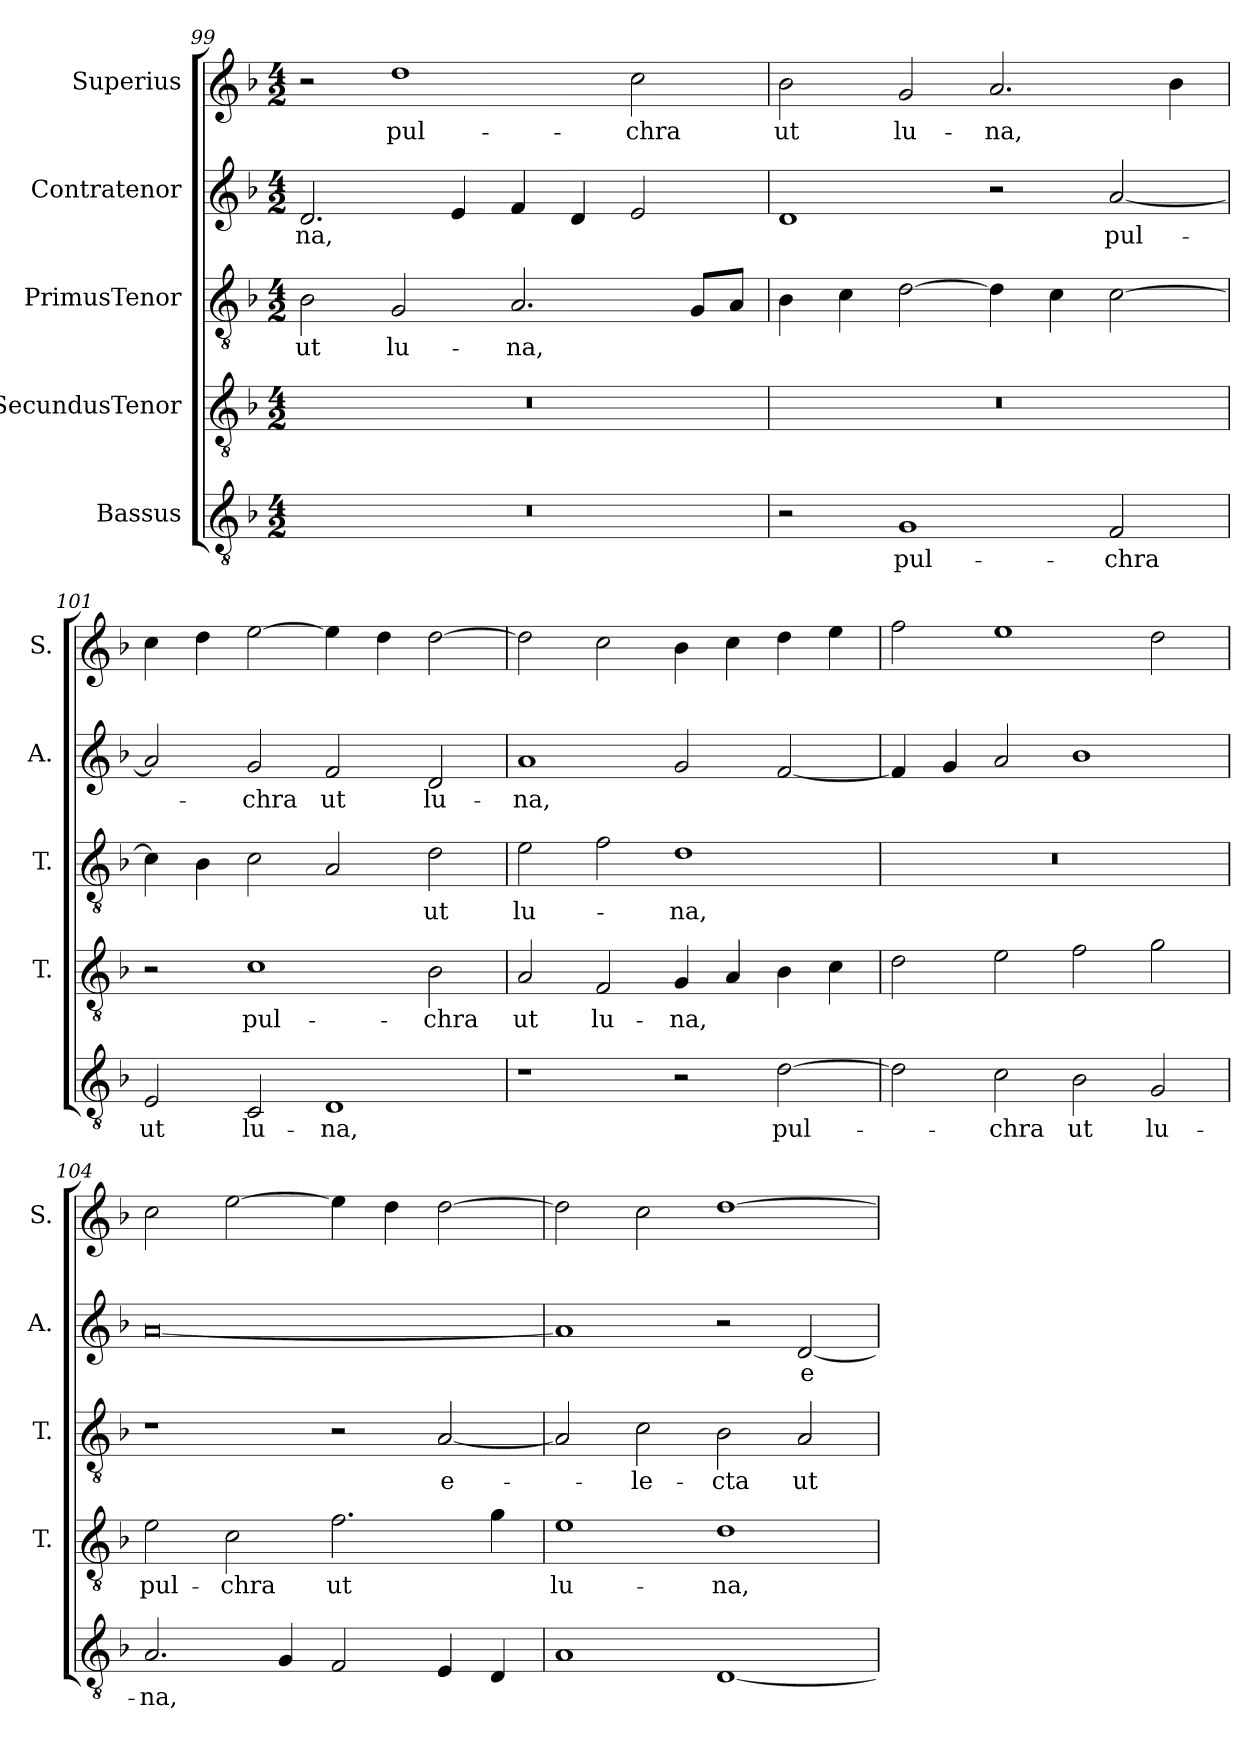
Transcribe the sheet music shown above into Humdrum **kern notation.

**kern	**text	**kern	**text	**kern	**text	**kern	**text	**kern	**text
*part5	*part5	*part4	*part4	*part3	*part3	*part2	*part2	*part1	*part1
*staff5	*staff5	*staff4	*staff4	*staff3	*staff3	*staff2	*staff2	*staff1	*staff1
*I"Bassus	*	*I"SecundusTenor	*	*I"PrimusTenor	*	*I"Contratenor	*	*I"Superius	*
*	*	*I'T.	*	*I'T.	*	*I'A.	*	*I'S.	*
*clefGv2	*	*clefGv2	*	*clefGv2	*	*clefG2	*	*clefG2	*
*ITrd7c12	*	*ITrd7c12	*	*ITrd7c12	*	*	*	*	*
*k[b-]	*	*k[b-]	*	*k[b-]	*	*k[b-]	*	*k[b-]	*
*F:	*	*F:	*	*F:	*	*F:	*	*F:	*
*M4/2	*	*M4/2	*	*M4/2	*	*M4/2	*	*M4/2	*
=99	=99	=99	=99	=99	=99	=99	=99	=99	=99
0r	.	0r	.	2BB-\	ut	2.d/	-na,	2r	.
.	.	.	.	2GG/	lu-	.	.	1dd\	pul-
.	.	.	.	.	.	4e/	.	.	.
.	.	.	.	2.AA/	-na,	4f/	.	.	.
.	.	.	.	.	.	4d/	.	.	.
.	.	.	.	.	.	2e/	.	2cc\	-chra
.	.	.	.	8GG/L	.	.	.	.	.
.	.	.	.	8AA/J	.	.	.	.	.
=100	=100	=100	=100	=100	=100	=100	=100	=100	=100
2r	.	0r	.	4BB-\	.	1d/	.	2b-\	ut
.	.	.	.	4C\	.	.	.	.	.
1GG/	pul-	.	.	[2D\	.	.	.	2g/	lu-
.	.	.	.	4D\]	.	2r	.	2.a/	-na,
.	.	.	.	4C\	.	.	.	.	.
2FF/	-chra	.	.	[2C\	.	[2a/	pul-	.	.
.	.	.	.	.	.	.	.	4b-\	.
=101	=101	=101	=101	=101	=101	=101	=101	=101	=101
2EE/	ut	2r	.	4C\]	.	2a/]	.	4cc\	.
.	.	.	.	4BB-\	.	.	.	4dd\	.
2CC/	lu-	1C\	pul-	2C\	.	2g/	-chra	[2ee\	.
1DD/	-na,	.	.	2AA/	.	2f/	ut	4ee\]	.
.	.	.	.	.	.	.	.	4dd\	.
.	.	2BB-\	-chra	2D\	ut	2d/	lu-	[2dd\	.
=102	=102	=102	=102	=102	=102	=102	=102	=102	=102
1r	.	2AA/	ut	2E\	lu-	1a/	-na,	2dd\]	.
.	.	2FF/	lu-	2F\	.	.	.	2cc\	.
2r	.	4GG/	-na,	1D\	-na,	2g/	.	4b-\	.
.	.	4AA/	.	.	.	.	.	4cc\	.
[2D\	pul-	4BB-\	.	.	.	[2f/	.	4dd\	.
.	.	4C\	.	.	.	.	.	4ee\	.
=103	=103	=103	=103	=103	=103	=103	=103	=103	=103
2D\]	.	2D\	.	0r	.	4f/]	.	2ff\	.
.	.	.	.	.	.	4g/	.	.	.
2C\	-chra	2E\	.	.	.	2a/	.	1ee\	.
2BB-\	ut	2F\	.	.	.	1b-\	.	.	.
2GG/	lu-	2G\	.	.	.	.	.	2dd\	.
=104	=104	=104	=104	=104	=104	=104	=104	=104	=104
2.AA/	-na,	2E\	pul-	1r	.	[0a/	.	2cc\	.
.	.	2C\	-chra	.	.	.	.	[2ee\	.
4GG/	.	.	.	.	.	.	.	.	.
2FF/	.	2.F\	ut	2r	.	.	.	4ee\]	.
.	.	.	.	.	.	.	.	4dd\	.
4EE/	.	.	.	[2AA/	e-	.	.	[2dd\	.
4DD/	.	4G\	.	.	.	.	.	.	.
=105	=105	=105	=105	=105	=105	=105	=105	=105	=105
1AA/	.	1E\	lu-	2AA/]	.	1a/]	.	2dd\]	.
.	.	.	.	2C\	-le-	.	.	2cc\	.
[1DD/	.	1D\	-na,	2BB-\	-cta	2r	.	[1dd\	.
.	.	.	.	2AA/	ut	[2d/	e-	.	.
=	=	=	=	=	=	=	=	=	=
*-	*-	*-	*-	*-	*-	*-	*-	*-	*-
